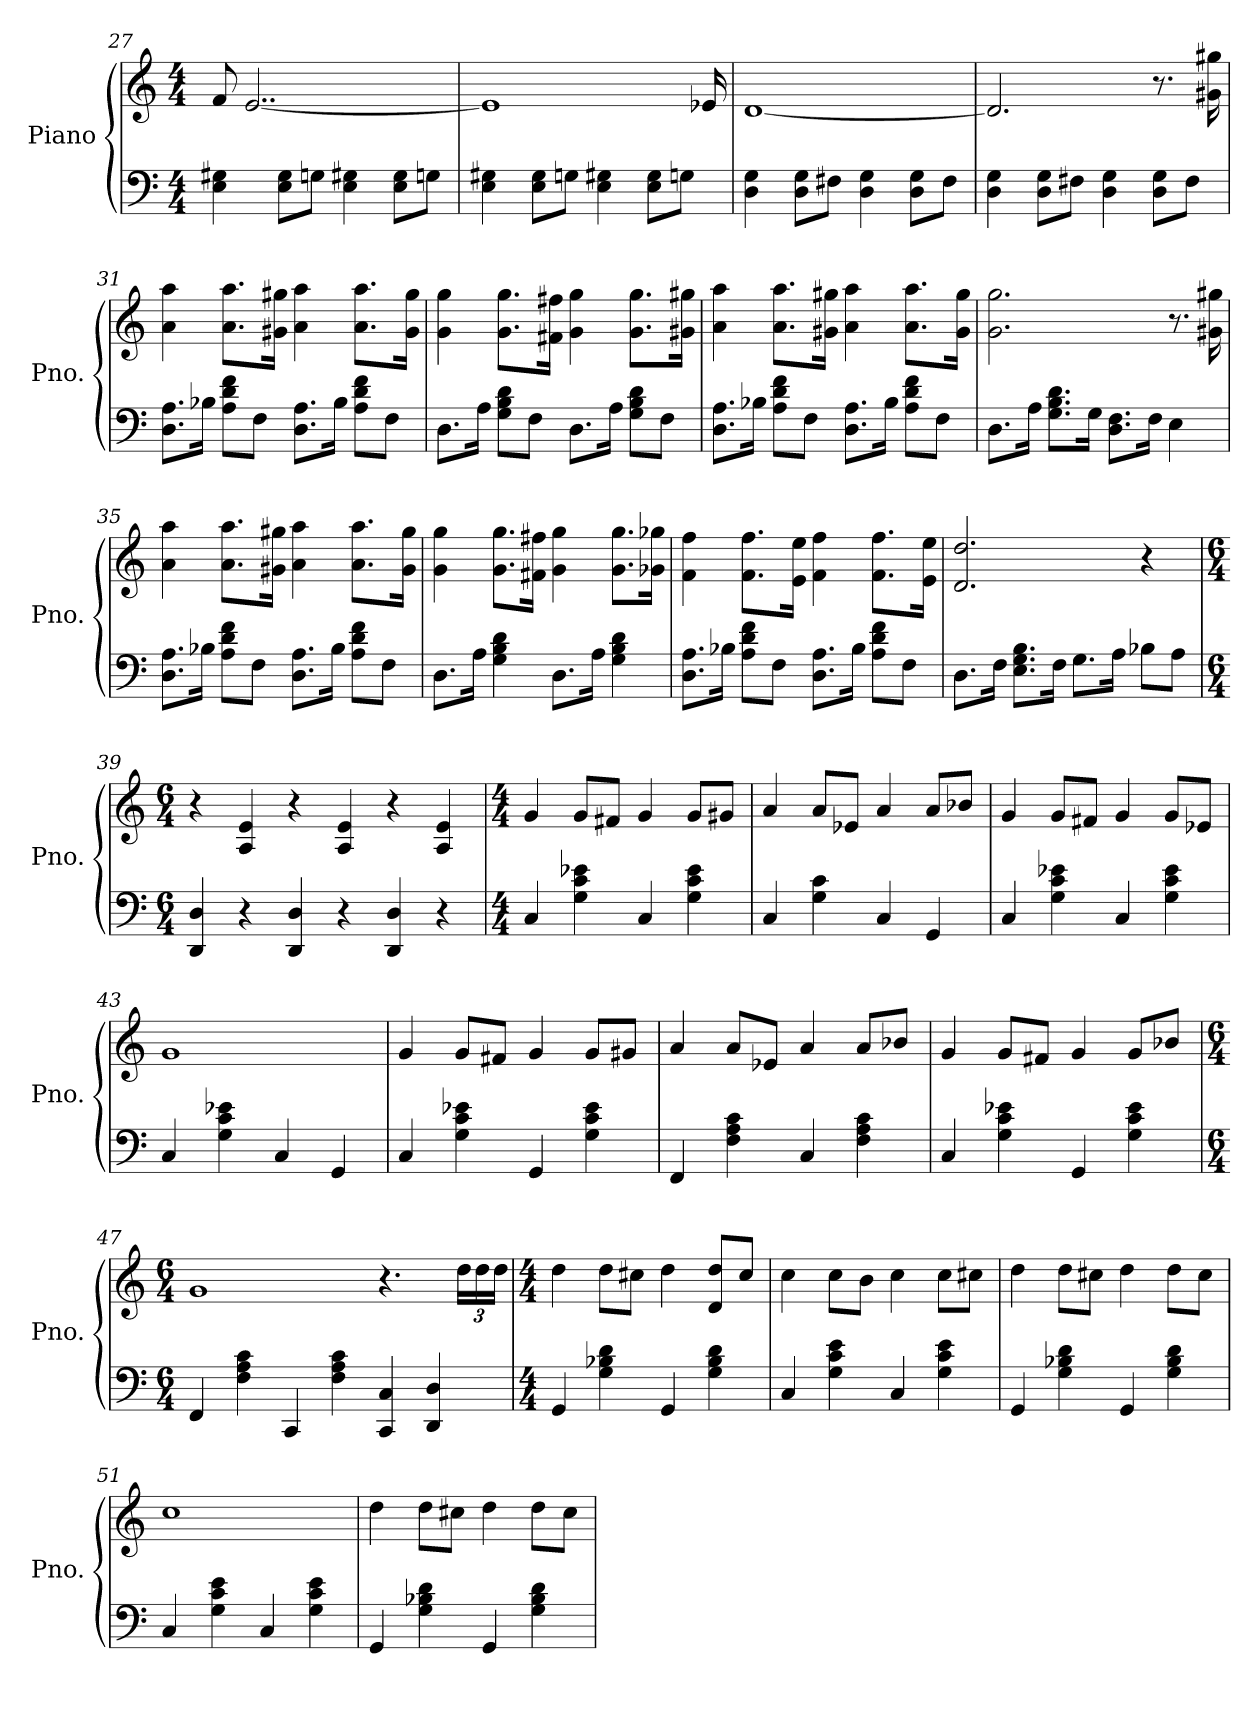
**kern	**kern
*part1	*part1
*staff2	*staff1
*I"Piano	*
*I'Pno.	*
*clefF4	*clefG2
*k[]	*k[]
*M4/4	*M4/4
=27	=27
4E\ 4G#X\	8f/
.	[2..e/
8E\ 8G#\L	.
8Gn\J	.
4E\ 4G#X\	.
8E\ 8G#\L	.
8Gn\J	.
!!LO:LB:g=z
=28	=28
!	!LO:N:vis=1
4E\ 4G#X\	2...e/]
8E\ 8G#\L	.
8Gn\J	.
4E\ 4G#X\	.
8E\ 8G#\L	.
8Gn\J	.
.	16e-X/
=29	=29
4D\ 4G\	[1d
8D\ 8G\L	.
8F#X\J	.
4D\ 4G\	.
8D\ 8G\L	.
8F#\J	.
=30	=30
4D\ 4G\	2.d/]
8D\ 8G\L	.
8F#X\J	.
4D\ 4G\	.
8D\ 8G\L	8.r
8F#\J	.
.	16g#X\ 16gg#X\
=31	=31
8.D\ 8.A\L	4a\ 4aa\
16B-X\Jk	.
8A\ 8d\ 8f\L	8.a\ 8.aa\L
8F\J	.
.	16g#X\ 16gg#X\Jk
8.D\ 8.A\L	4a\ 4aa\
16B-\Jk	.
8A\ 8d\ 8f\L	8.a\ 8.aa\L
8F\J	.
.	16g#\ 16gg#\Jk
!!LO:LB:g=z
=32	=32
8.D\L	4g\ 4gg\
16A\Jk	.
8G\ 8B\ 8d\L	8.g\ 8.gg\L
8F\J	.
.	16f#X\ 16ff#X\Jk
8.D\L	4g\ 4gg\
16A\Jk	.
8G\ 8B\ 8d\L	8.g\ 8.gg\L
8F\J	.
.	16g#X\ 16gg#X\Jk
=33	=33
8.D\ 8.A\L	4a\ 4aa\
16B-X\Jk	.
8A\ 8d\ 8f\L	8.a\ 8.aa\L
8F\J	.
.	16g#X\ 16gg#X\Jk
8.D\ 8.A\L	4a\ 4aa\
16B-\Jk	.
8A\ 8d\ 8f\L	8.a\ 8.aa\L
8F\J	.
.	16g#\ 16gg#\Jk
=34	=34
8.D\L	2.g\ 2.gg\
16A\Jk	.
8.G\ 8.B\ 8.d\L	.
16G\Jk	.
8.D\ 8.F\L	.
16F\Jk	.
4E\	8.r
.	16g#X\ 16gg#X\
=35	=35
8.D\ 8.A\L	4a\ 4aa\
16B-X\Jk	.
8A\ 8d\ 8f\L	8.a\ 8.aa\L
8F\J	.
.	16g#X\ 16gg#X\Jk
8.D\ 8.A\L	4a\ 4aa\
16B-\Jk	.
8A\ 8d\ 8f\L	8.a\ 8.aa\L
8F\J	.
.	16g#\ 16gg#\Jk
!!LO:LB:g=z
=36	=36
8.D\L	4g\ 4gg\
16A\Jk	.
4G\ 4B\ 4d\	8.g\ 8.gg\L
.	16f#X\ 16ff#X\Jk
8.D\L	4g\ 4gg\
16A\Jk	.
4G\ 4B\ 4d\	8.g\ 8.gg\L
.	16g-X\ 16gg-X\Jk
=37	=37
8.D\ 8.A\L	4f\ 4ff\
16B-X\Jk	.
8A\ 8d\ 8f\L	8.f\ 8.ff\L
8F\J	.
.	16e\ 16ee\Jk
8.D\ 8.A\L	4f\ 4ff\
16B-\Jk	.
8A\ 8d\ 8f\L	8.f\ 8.ff\L
8F\J	.
.	16e\ 16ee\Jk
=38	=38
8.D\L	2.d/ 2.dd/
16F\Jk	.
8.E\ 8.G\ 8.B\L	.
16F\Jk	.
8.G\L	.
16A\Jk	.
8B-X\L	4r
8A\J	.
=39	=39
*M6/4	*M6/4
4DD/ 4D/	4r
4r	4A/ 4e/
4DD/ 4D/	4r
4r	4A/ 4e/
4DD/ 4D/	4r
4r	4A/ 4e/
!!LO:PB:g=z
=40	=40
*M4/4	*M4/4
4C/	4g/
4G\ 4c\ 4e-X\	8g/L
.	8f#X/J
4C/	4g/
4G\ 4c\ 4e-\	8g/L
.	8g#X/J
=41	=41
4C/	4a/
4G\ 4c\	8a/L
.	8e-X/J
4C/	4a/
4GG/	8a/L
.	8b-X/J
=42	=42
4C/	4g/
4G\ 4c\ 4e-X\	8g/L
.	8f#X/J
4C/	4g/
4G\ 4c\ 4e-\	8g/L
.	8e-X/J
=43	=43
4C/	1g
4G\ 4c\ 4e-X\	.
4C/	.
4GG/	.
!!LO:LB:g=z
=44	=44
4C/	4g/
4G\ 4c\ 4e-X\	8g/L
.	8f#X/J
4GG/	4g/
4G\ 4c\ 4e-\	8g/L
.	8g#X/J
=45	=45
4FF/	4a/
4F\ 4A\ 4c\	8a/L
.	8e-X/J
4C/	4a/
4F\ 4A\ 4c\	8a/L
.	8b-X/J
=46	=46
4C/	4g/
4G\ 4c\ 4e-X\	8g/L
.	8f#X/J
4GG/	4g/
4G\ 4c\ 4e-\	8g/L
.	8b-X/J
=47	=47
*M6/4	*M6/4
4FF/	1g
4F\ 4A\ 4c\	.
4CC/	.
4F\ 4A\ 4c\	.
4CC/ 4C/	4.r
4DD/ 4D/	.
*	*Xbrackettup
.	24dd\LL
.	24dd\
.	24dd\JJ
!!LO:LB:g=z
=48	=48
*M4/4	*M4/4
4GG/	4dd\
4G\ 4B-X\ 4d\	8dd\L
.	8cc#X\J
4GG/	4dd\
4G\ 4B-\ 4d\	8d/ 8dd/L
.	8cc#/J
=49	=49
4C/	4cc\
4G\ 4c\ 4e\	8cc\L
.	8b\J
4C/	4cc\
4G\ 4c\ 4e\	8cc\L
.	8cc#X\J
=50	=50
4GG/	4dd\
4G\ 4B-X\ 4d\	8dd\L
.	8cc#X\J
4GG/	4dd\
4G\ 4B-\ 4d\	8dd\L
.	8cc#\J
=51	=51
4C/	1cc
4G\ 4c\ 4e\	.
4C/	.
4G\ 4c\ 4e\	.
!!LO:LB:g=z
=52	=52
4GG/	4dd\
4G\ 4B-X\ 4d\	8dd\L
.	8cc#X\J
4GG/	4dd\
4G\ 4B-\ 4d\	8dd\L
.	8cc#\J
=	=
*-	*-
